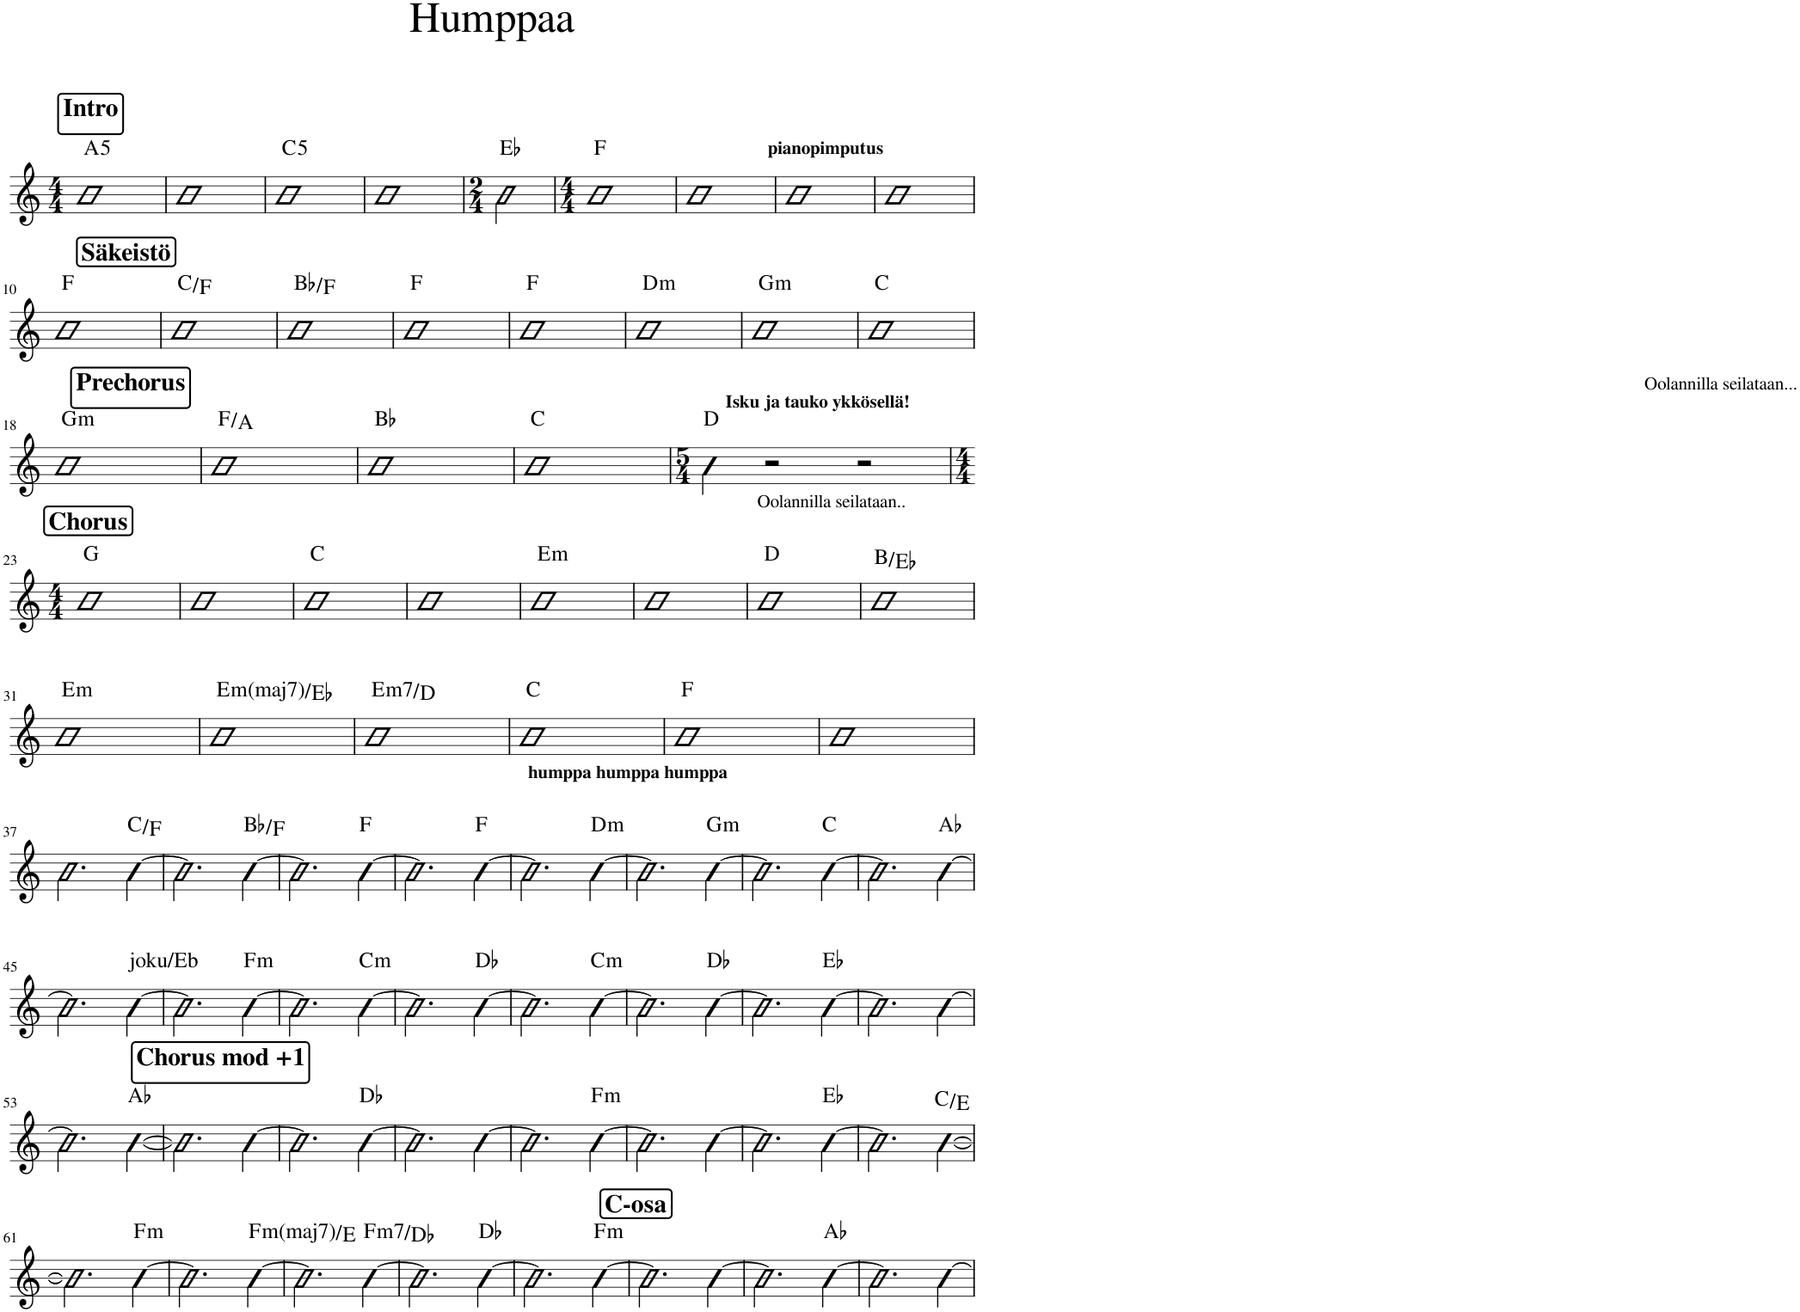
**kern	**harte
*part1	*part1
*staff1	*
*I"Piano	*
*I'Pno.	*
*clefG2	*
*k[]	*
*M4/4	*
!!LO:REH:place=s1:a:t=
!!LO:REH:place=s1:a:B:cj:fs=14:t=Intro
=1	=1
!	!LO:H:kt=5
1f	A:(1,5)
=2	=2
1f	.
=3	=3
!	!LO:H:kt=5
1f	C:(1,5)
=4	=4
1f	.
=5	=5
*M2/4	*
2f\	Eb:maj
=6	=6
*M4/4	*
1f	F:maj
=7	=7
1f	.
=8	=8
!LO:TX:a:B:t=pianopimputus	!
1f	.
=9	=9
1f	.
!!LO:LB:g=z
!!LO:REH:place=s1:a:B:cj:fs=14:t=Säkeistö
=10	=10
1f	F:maj
=11	=11
1f	C:maj/4
=12	=12
1e	Bb:maj/5
=13	=13
1f	F:maj
=14	=14
1g	F:maj
=15	=15
!	!LO:H:kt=m
1g	D:min
=16	=16
!	!LO:H:kt=m
1a	G:min
=17	=17
1e	C:maj
!!LO:LB:g=z
!!LO:REH:place=s1:a:t=
!!LO:REH:place=s1:a:B:cj:fs=14:t=Prechorus
=18	=18
!	!LO:H:kt=m
1f	G:min
=19	=19
1f	F:maj/3
=20	=20
1f	Bb:maj
=21	=21
1f	C:maj
!!LO:REH:place=s1:b:B:cj:fs=14:t=Chorus:qo=4
=22	=22
*M5/4	*
!LO:TX:a:B:t=Isku ja tauko ykkösellä!	!
!LO:TX:b:t=Oolannilla seilataan..	!
*^	*
4g\	1ryy	D:maj
2r	.	.
2r	.	.
!	!LO:TX:a:t=Oolannilla seilataan...	!
.	4ryy	.
*v	*v	*
!!LO:LB:g=z
=23	=23
*M4/4	*
1g	G:maj
=24	=24
1g	.
=25	=25
1g	C:maj
=26	=26
1g	.
=27	=27
!	!LO:H:kt=m
1g	E:min
=28	=28
1cc	.
=29	=29
1d	D:maj
=30	=30
1Dn 1g	B:maj/b4
!!LO:LB:g=z
=31	=31
!	!LO:H:kt=m
1g	E:min
=32	=32
!	!LO:H:kt=mmaj7
1g	E:minmaj7/bb8
=33	=33
*^	*
!	!	!LO:H:kt=m7
1e	2.ryy	E:min7/b7
!	!LO:TX:b:B:t=humppa humppa humppa	!
.	4ryy	.
*v	*v	*
=34	=34
1a	C:maj
=35	=35
1b	F:maj
=36	=36
1a	.
!!LO:LB:g=z
=37	=37
2.f\	.
[4f\	C:maj/4
=38	=38
2.f\]	.
[4e\	Bb:maj/5
=39	=39
2.e\]	.
[4f\	F:maj
=40	=40
2.f\]	.
[4g\	F:maj
=41	=41
2.g\]	.
!	!LO:H:kt=m
[4g\	D:min
=42	=42
2.g\]	.
!	!LO:H:kt=m
[4a\	G:min
=43	=43
2.a\]	.
[4e\	C:maj
=44	=44
2.e\]	.
[4en\	Ab:maj
!!LO:LB:g=z
=45	=45
2.e\]	.
!	!LO:H:kt=joku/Eb
[4g\	N
=46	=46
2.g\]	.
!	!LO:H:kt=m
[4b\	F:min
=47	=47
2.b\]	.
!	!LO:H:kt=m
[4cc\	C:min
=48	=48
2.cc\]	.
[4ddn\	Db:maj
=49	=49
2.dd\]	.
!	!LO:H:kt=m
[4een\	C:min
=50	=50
2.ee\]	.
[4cc\	Db:maj
=51	=51
2.cc\]	.
[4cc\	Eb:maj
=52	=52
2.cc\]	.
[4a\	.
!!LO:LB:g=z
!!LO:REH:place=s1:a:t=:qo=3
!!LO:REH:place=s1:a:B:cj:fs=14:t=Chorus mod +1:qo=3
=53	=53
2.a\]	.
[4g\ [4an\	Ab:maj
=54	=54
2.g\] 2.a\]	.
[4g\	.
=55	=55
2.g\]	.
[4g\	Db:maj
=56	=56
2.g\]	.
[4g\	.
=57	=57
2.g\]	.
!	!LO:H:kt=m
[4g\	F:min
=58	=58
2.g\]	.
[4cc\	.
=59	=59
2.cc\]	.
[4d\	Eb:maj
=60	=60
2.d\]	.
[4D\ [4g\	C:maj/3
!!LO:LB:g=z
=61	=61
2.D\] 2.g\]	.
!	!LO:H:kt=m
[4g\	F:min
=62	=62
2.g\]	.
!	!LO:H:kt=mmaj7
[4g\	F:minmaj7/7
=63	=63
2.g\]	.
!	!LO:H:kt=m7
[4en\	F:min7/b6
=64	=64
2.e\]	.
[4an\	Db:maj
!!LO:REH:place=s1:a:B:cj:fs=14:t=C-osa:qo=3
=65	=65
2.a\]	.
!	!LO:H:kt=m
[4g\	F:min
=66	=66
2.g\]	.
[4f\	.
=67	=67
2.f\]	.
[4g\	Ab:maj
=68	=68
2.g\]	.
[4f\	.
=	=
*-	*-
